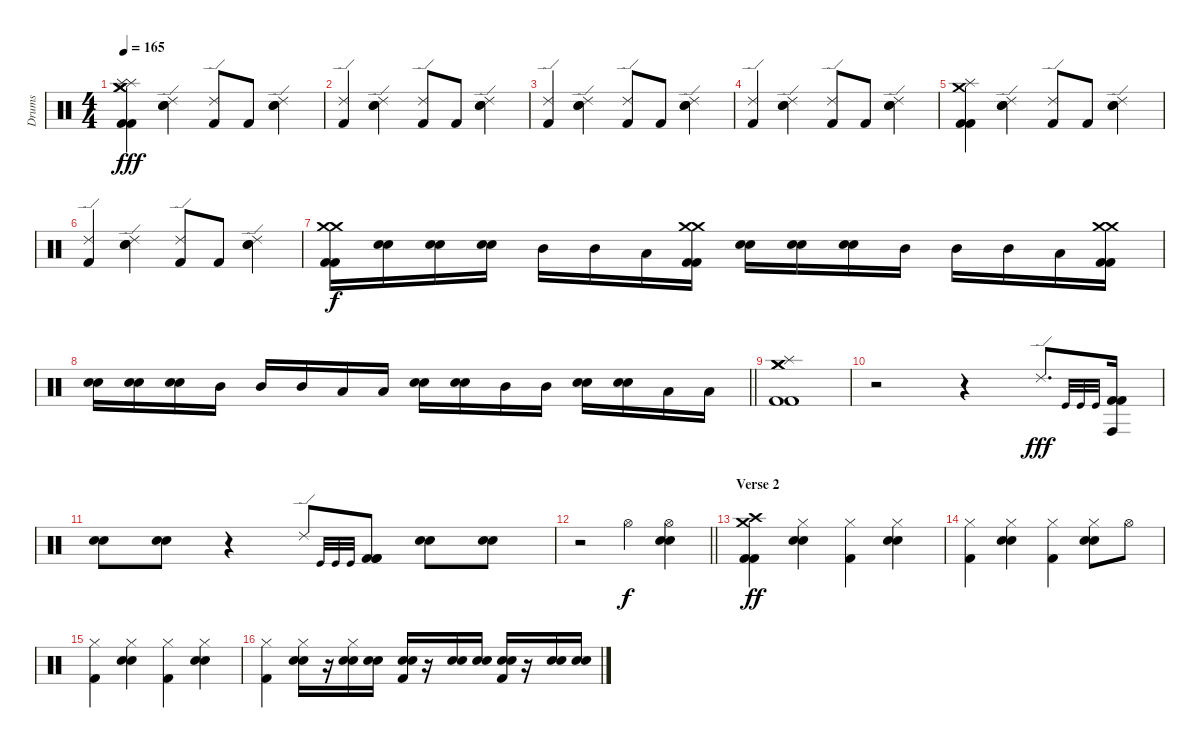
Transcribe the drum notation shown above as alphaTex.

\track ("Drums" "Drums") {instrument percussion}
\staff {score}
\articulation defaults
\ts (4 4)
\tempo 165
\clef neutral
\ks c
("Crash medium (hit)" "Splash (hit)" "Splash (hit)" "Kick (hit) 2" "Kick (hit) 2" "Crash medium (hit)").4{dy fff} ("Ride (edge) 2" "Electric Snare (hit)" "Snare (hit) 2").4 ("Ride (edge) 2" "Kick (hit) 2").8 "Kick (hit) 2".8 ("Ride (edge) 2" "Electric Snare (hit)" "Snare (hit) 2").4 |
("Ride (edge) 2" "Kick (hit) 2").4 ("Ride (edge) 2" "Electric Snare (hit)" "Snare (hit) 2").4 ("Ride (edge) 2" "Kick (hit) 2").8 "Kick (hit) 2".8 ("Ride (edge) 2" "Electric Snare (hit)" "Snare (hit) 2").4 |
("Ride (edge) 2" "Kick (hit) 2").4 ("Ride (edge) 2" "Electric Snare (hit)" "Snare (hit) 2").4 ("Ride (edge) 2" "Kick (hit) 2").8 "Kick (hit) 2".8 ("Ride (edge) 2" "Electric Snare (hit)" "Snare (hit) 2").4 |
("Ride (edge) 2" "Kick (hit) 2").4 ("Ride (edge) 2" "Electric Snare (hit)" "Snare (hit) 2").4 ("Ride (edge) 2" "Kick (hit) 2").8 "Kick (hit) 2".8 ("Ride (edge) 2" "Electric Snare (hit)" "Snare (hit) 2").4 |
("Crash medium (hit)" "Splash (hit)" "Kick (hit) 2" "Kick (hit) 2").4 ("Ride (edge) 2" "Electric Snare (hit)" "Snare (hit) 2").4 ("Ride (edge) 2" "Kick (hit) 2").8 "Kick (hit) 2".8 ("Ride (edge) 2" "Electric Snare (hit)" "Snare (hit) 2").4 |
("Ride (edge) 2" "Kick (hit) 2").4 ("Ride (edge) 2" "Electric Snare (hit)" "Snare (hit) 2").4 ("Ride (edge) 2" "Kick (hit) 2").8 "Kick (hit) 2".8 ("Ride (edge) 2" "Electric Snare (hit)" "Snare (hit) 2").4 |
("Crash medium (hit)" "Crash medium (hit)" "Kick (hit) 2" "Kick (hit) 2").16{dy f} ("Snare (hit) 2" "Electric Snare (hit)").16 ("Snare (hit) 2" "Electric Snare (hit)").16 ("Snare (hit) 2" "Electric Snare (hit)").16 "Mid Tom (hit)".16 "Mid Tom (hit)".16 "Low Tom (hit)".16 ("Crash medium (hit)" "Crash medium (hit)" "Kick (hit) 2" "Kick (hit) 2").16 ("Snare (hit) 2" "Electric Snare (hit)").16 ("Snare (hit) 2" "Electric Snare (hit)").16 ("Snare (hit) 2" "Electric Snare (hit)").16 "Mid Tom (hit)".16 "Mid Tom (hit)".16 "Mid Tom (hit)".16 "Low Tom (hit)".16 ("Crash medium (hit)" "Crash medium (hit)" "Kick (hit) 2" "Kick (hit) 2").16 |
\barLineRight lightlight
("Snare (hit) 2" "Electric Snare (hit)").16 ("Snare (hit) 2" "Electric Snare (hit)").16 ("Snare (hit) 2" "Electric Snare (hit)").16 "Mid Tom (hit)".16 "Mid Tom (hit)".16 "Mid Tom (hit)".16 "Low Tom (hit)".16 "Low Tom (hit)".16 ("Snare (hit) 2" "Electric Snare (hit)").16 ("Snare (hit) 2" "Electric Snare (hit)").16 "Mid Tom (hit)".16 "Mid Tom (hit)".16 ("Snare (hit) 2" "Electric Snare (hit)").16 ("Snare (hit) 2" "Electric Snare (hit)").16 "Low Tom (hit)".16 "Low Tom (hit)".16 |
("Crash medium (hit)" "Crash medium (hit)" "Splash (hit)" "Kick (hit) 2" "Kick (hit) 2").1 |
r.2 r.4 "Ride (edge) 2".8{d dy fff} "Kick (hit)".32{gr onbeat} "Kick (hit)".32{gr onbeat} "Kick (hit)".32{gr onbeat} ("Kick (hit) 2" "Conga high (hit)" "Kick (hit) 2").16 |
("Electric Snare (hit)" "Snare (hit) 2").8 ("Electric Snare (hit)" "Snare (hit) 2").8 r.4 "Ride (edge) 2".8 "Kick (hit)".32{gr onbeat} "Kick (hit)".32{gr onbeat} "Kick (hit)".32{gr onbeat} ("Kick (hit) 2" "Kick (hit) 2" "Kick (hit) 2").8 ("Electric Snare (hit)" "Snare (hit) 2").8 ("Electric Snare (hit)" "Snare (hit) 2").8 |
\barLineRight lightlight
r.2 "Hi-Hat (open)".4{dy f} ("Hi-Hat (open)" "Snare (hit) 2" "Electric Snare (hit)").4 |
\section ("" "Verse 2")
("Crash high (hit)" "Crash medium (hit)" "Kick (hit) 2" "Kick (hit) 2").4{dy ff} ("Hi-Hat (closed)" "Electric Snare (hit)" "Snare (hit) 2").4 ("Hi-Hat (closed)" "Kick (hit) 2").4 ("Hi-Hat (closed)" "Electric Snare (hit)" "Snare (hit) 2").4 |
("Hi-Hat (closed)" "Kick (hit) 2").4 ("Hi-Hat (closed)" "Electric Snare (hit)" "Snare (hit) 2").4 ("Hi-Hat (closed)" "Kick (hit) 2").4 ("Hi-Hat (closed)" "Electric Snare (hit)" "Snare (hit) 2").8 "Hi-Hat (open)".8 |
("Hi-Hat (closed)" "Kick (hit) 2").4 ("Hi-Hat (closed)" "Electric Snare (hit)" "Snare (hit) 2").4 ("Hi-Hat (closed)" "Kick (hit) 2").4 ("Hi-Hat (closed)" "Electric Snare (hit)" "Snare (hit) 2").4 |
("Hi-Hat (closed)" "Kick (hit) 2").4 ("Hi-Hat (closed)" "Electric Snare (hit)" "Snare (hit) 2").16 r.16 ("Hi-Hat (closed)" "Electric Snare (hit)" "Snare (hit) 2").16 ("Electric Snare (hit)" "Snare (hit) 2").16 ("Electric Snare (hit)" "Snare (hit) 2" "Kick (hit) 2").16 r.16 ("Electric Snare (hit)" "Snare (hit) 2").16 ("Electric Snare (hit)" "Snare (hit) 2").16 ("Electric Snare (hit)" "Snare (hit) 2" "Kick (hit) 2").16 r.16 ("Electric Snare (hit)" "Snare (hit) 2").16 ("Electric Snare (hit)" "Snare (hit) 2").16
